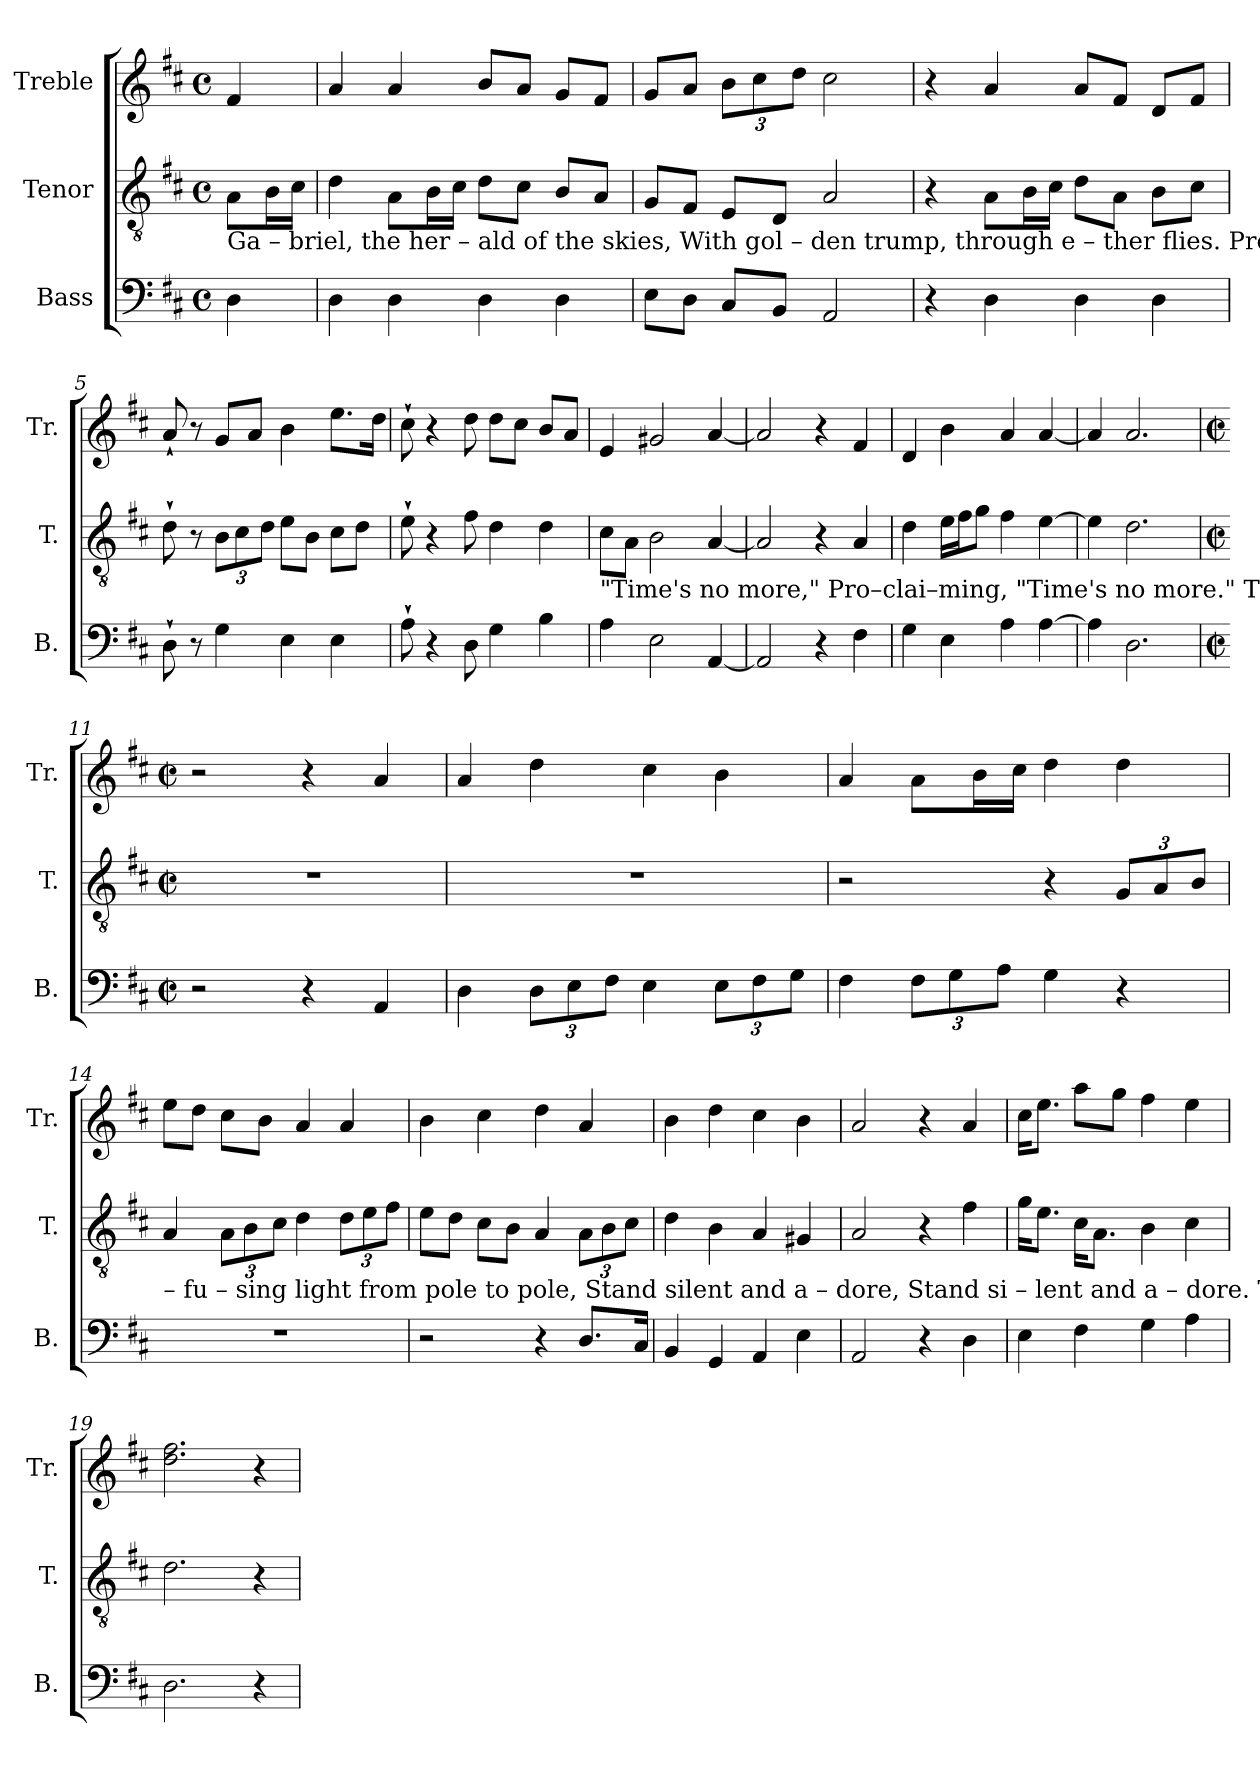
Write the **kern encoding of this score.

**kern	**kern	**kern
*part3	*part2	*part1
*staff3	*staff2	*staff1
*I"Bass	*I"Tenor	*I"Treble
*I'B.	*I'T.	*I'Tr.
*clefF4	*clefGv2	*clefG2
*k[f#c#]	*k[f#c#]	*k[f#c#]
*M4/4	*M4/4	*M4/4
*met(c)	*met(c)	*met(c)
=1	=1	=1
!	!LO:TX:b:t=Ga   –   briel,  the         her  –  ald     of       the      skies,        With       gol – den  trump,  through   e   –   ther     flies.    Proclaiming,	!
4D\	8A\L	4f#/
.	16B\L	.
.	16c#\JJ	.
=2	=2	=2
*	*	*MM90
4D\	4d\	4a/
4D\	8A\L	4a/
.	16B\L	.
.	16c#\JJ	.
4D\	8d\L	8b/L
.	8c#\J	8a/J
4D\	8B/L	8g/L
.	8A/J	8f#/J
=3	=3	=3
8E\L	8G/L	8g/L
8D\J	8F#/J	8a/J
*	*	*Xbrackettup
8C#/L	8E/L	12b\L
.	.	12cc#\
8BB/J	8D/J	.
.	.	12dd\J
2AA/	2A/	2cc#\
=4	=4	=4
4r	4r	4r
4D\	8A\L	4a/
.	16B\L	.
.	16c#\JJ	.
4D\	8d\L	8a/L
.	8A\J	8f#/J
4D\	8B\L	8d/L
.	8c#\J	8f#/J
=5	=5	=5
8D`\	8d`\	8a`/
8r	8r	8r
*	*Xbrackettup	*
4G\	12B\L	8g/L
.	12c#\	.
.	.	8a/J
.	12d\J	.
4E\	8e\L	4b\
.	8B\J	.
4E\	8c#\L	8.ee\L
.	8d\J	.
.	.	16dd\Jk
=6	=6	=6
8A`\	8e`\	8cc#`\
4r	4r	4r
8D\	8f#\	8dd\
4G\	4d\	8dd\L
.	.	8cc#\J
4B\	4d\	8b/L
.	.	8a/J
!!LO:LB:g=z
=7	=7	=7
!	!LO:TX:b:t="Time's  no    more,"            Pro–clai–ming, "Time's no more."                             Those migh – ty  orbs,  that         fla –  ming     roll,     Dif –	!
4A\	8c#\L	4e/
.	8A\J	.
2E\	2B\	2g#X/
[4AA/	[4A/	[4a/
=8	=8	=8
2AA/]	2A/]	2a/]
4r	4r	4r
4F#\	4A/	4f#/
=9	=9	=9
4G\	4d\	4d/
4E\	16e\LL	4b\
.	16f#\J	.
.	8g\J	.
4A\	4f#\	4a/
[4A\	[4e\	[4a/
=10	=10	=10
4A\]	4e\]	4a/]
2.D\	2.d\	2.a/
=11	=11	=11
*M2/2	*M2/2	*M2/2
*met(c|)	*met(c|)	*met(c|)
2r	1r	2r
4r	.	4r
4AA/	.	4a/
=12	=12	=12
4D\	1r	4a/
*Xbrackettup	*	*
12D\L	.	4dd\
12E\	.	.
12F#\J	.	.
4E\	.	4cc#\
12E\L	.	4b\
12F#\	.	.
12G\J	.	.
=13	=13	=13
4F#\	2r	4a/
12F#\L	.	8a\L
12G\	.	.
.	.	16b\L
12A\J	.	.
.	.	16cc#\JJ
4G\	4r	4dd\
4r	12G/L	4dd\
.	12A/	.
.	12B/J	.
!!LO:LB:g=z
=14	=14	=14
!	!LO:TX:b:t=– fu  –  sing   light   from        pole     to     pole,  Stand         silent    and   a – dore,      Stand  si  –  lent     and   a  –  dore.                             That	!
1r	4A/	8ee\L
.	.	8dd\J
.	12A\L	8cc#\L
.	12B\	.
.	.	8b\J
.	12c#\J	.
.	4d\	4a/
.	12d\L	4a/
.	12e\	.
.	12f#\J	.
=15	=15	=15
2r	8e\L	4b\
.	8d\J	.
.	8c#\L	4cc#\
.	8B\J	.
4r	4A/	4dd\
8.D/L	12A\L	4a/
.	12B\	.
.	12c#\J	.
16C#/Jk	.	.
=16	=16	=16
4BB/	4d\	4b\
4GG/	4B\	4dd\
4AA/	4A/	4cc#\
4E\	4G#X/	4b\
=17	=17	=17
2AA/	2A/	2a/
4r	4r	4r
4D\	4f#\	4a/
=18	=18	=18
4E\	16g\KL	16cc#\KL
.	8.e\J	8.ee\J
4F#\	16c#\KL	8aa\L
.	8.A\J	.
.	.	8gg\J
4G\	4B\	4ff#\
4A\	4c#\	4ee\
=19	=19	=19
2.D\	2.d\	2.dd\ 2.ff#\
4r	4r	4r
=	=	=
*-	*-	*-
